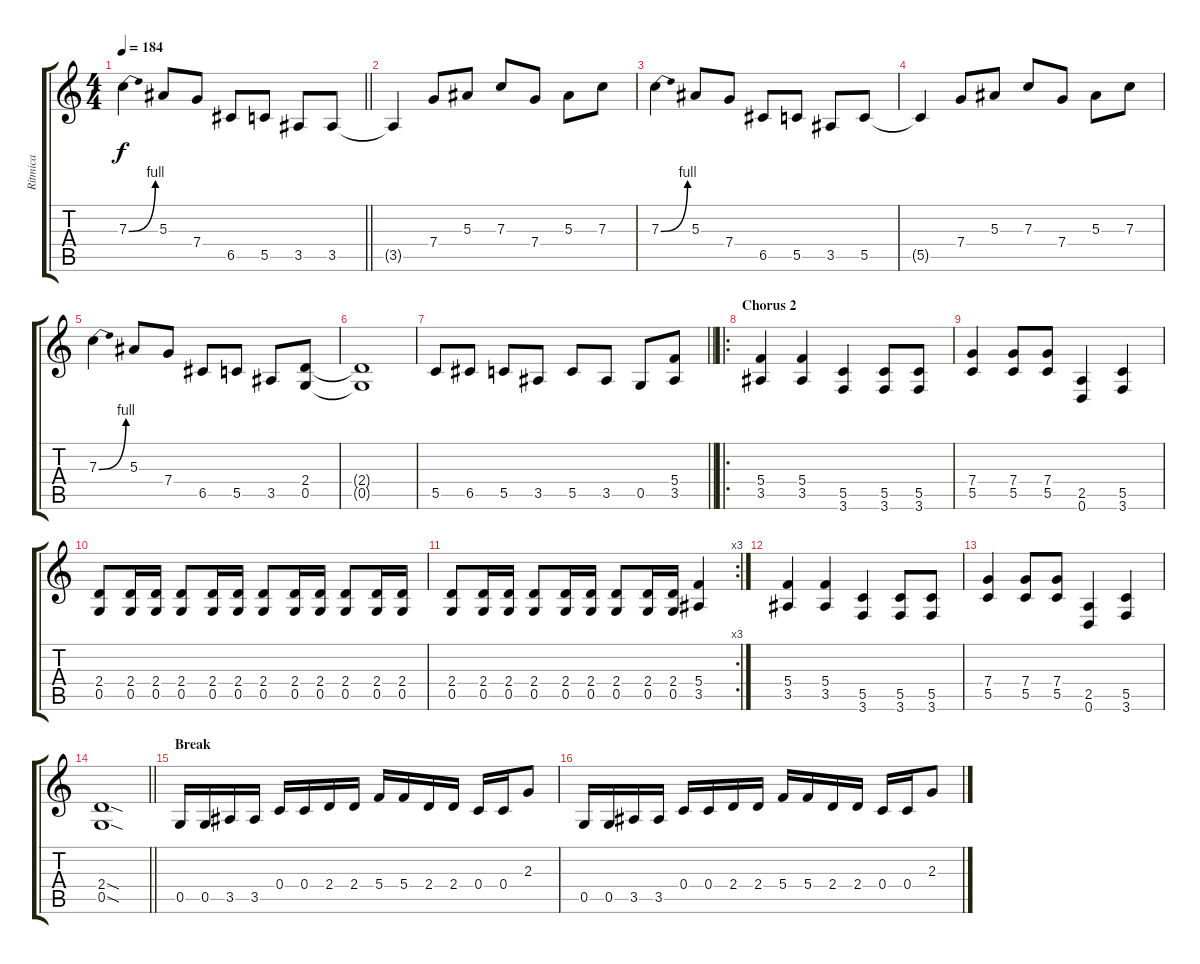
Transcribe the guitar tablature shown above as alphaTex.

\track ("Ritmica" "Ritmica") {instrument distortionguitar}
\staff {score tabs}
\tuning (D4 A3 F3 C3 G2 D2) {hide}
\ts (4 4)
\tempo 184
\clef g2
\barLineRight lightlight
\ks c
7.3{be (bend 0 0 60 4)}.4{dy f} 5.3.8 7.4.8 6.5.8 5.5.8 3.5.8 3.5.8 |
3.5{t}.4 7.4.8 5.3.8 7.3.8 7.4.8 5.3.8 7.3.8 |
7.3{be (bend 0 0 60 4)}.4 5.3.8 7.4.8 6.5.8 5.5.8 3.5.8 5.5.8 |
5.5{t}.4 7.4.8 5.3.8 7.3.8 7.4.8 5.3.8 7.3.8 |
7.3{be (bend 0 0 60 4)}.4 5.3.8 7.4.8 6.5.8 5.5.8 3.5.8 (2.4 0.5).8 |
(2.4{t} 0.5{t}).1 |
\barLineRight lightlight
5.5.8 6.5.8 5.5.8 3.5.8 5.5.8 3.5.8 0.5.8 (5.4 3.5).8 |
\ro
\section ("" "Chorus 2")
(5.4 3.5).4 (5.4 3.5).4 (5.5 3.6).4 (5.5 3.6).8 (5.5 3.6).8 |
(7.4 5.5).4 (7.4 5.5).8 (7.4 5.5).8 (2.5 0.6).4 (5.5 3.6).4 |
(2.4 0.5).8 (2.4 0.5).16 (2.4 0.5).16 (2.4 0.5).8 (2.4 0.5).16 (2.4 0.5).16 (2.4 0.5).8 (2.4 0.5).16 (2.4 0.5).16 (2.4 0.5).8 (2.4 0.5).16 (2.4 0.5).16 |
\rc 3
(2.4 0.5).8 (2.4 0.5).16 (2.4 0.5).16 (2.4 0.5).8 (2.4 0.5).16 (2.4 0.5).16 (2.4 0.5).8 (2.4 0.5).16 (2.4 0.5).16 (5.4 3.5).4 |
(5.4 3.5).4 (5.4 3.5).4 (5.5 3.6).4 (5.5 3.6).8 (5.5 3.6).8 |
(7.4 5.5).4 (7.4 5.5).8 (7.4 5.5).8 (2.5 0.6).4 (5.5 3.6).4 |
\barLineRight lightlight
(2.4{sod} 0.5{sod}).1 |
\section ("" "Break")
0.5.16 0.5.16 3.5.16 3.5.16 0.4.16 0.4.16 2.4.16 2.4.16 5.4.16 5.4.16 2.4.16 2.4.16 0.4.16 0.4.16 2.3.8 |
0.5.16 0.5.16 3.5.16 3.5.16 0.4.16 0.4.16 2.4.16 2.4.16 5.4.16 5.4.16 2.4.16 2.4.16 0.4.16 0.4.16 2.3.8
